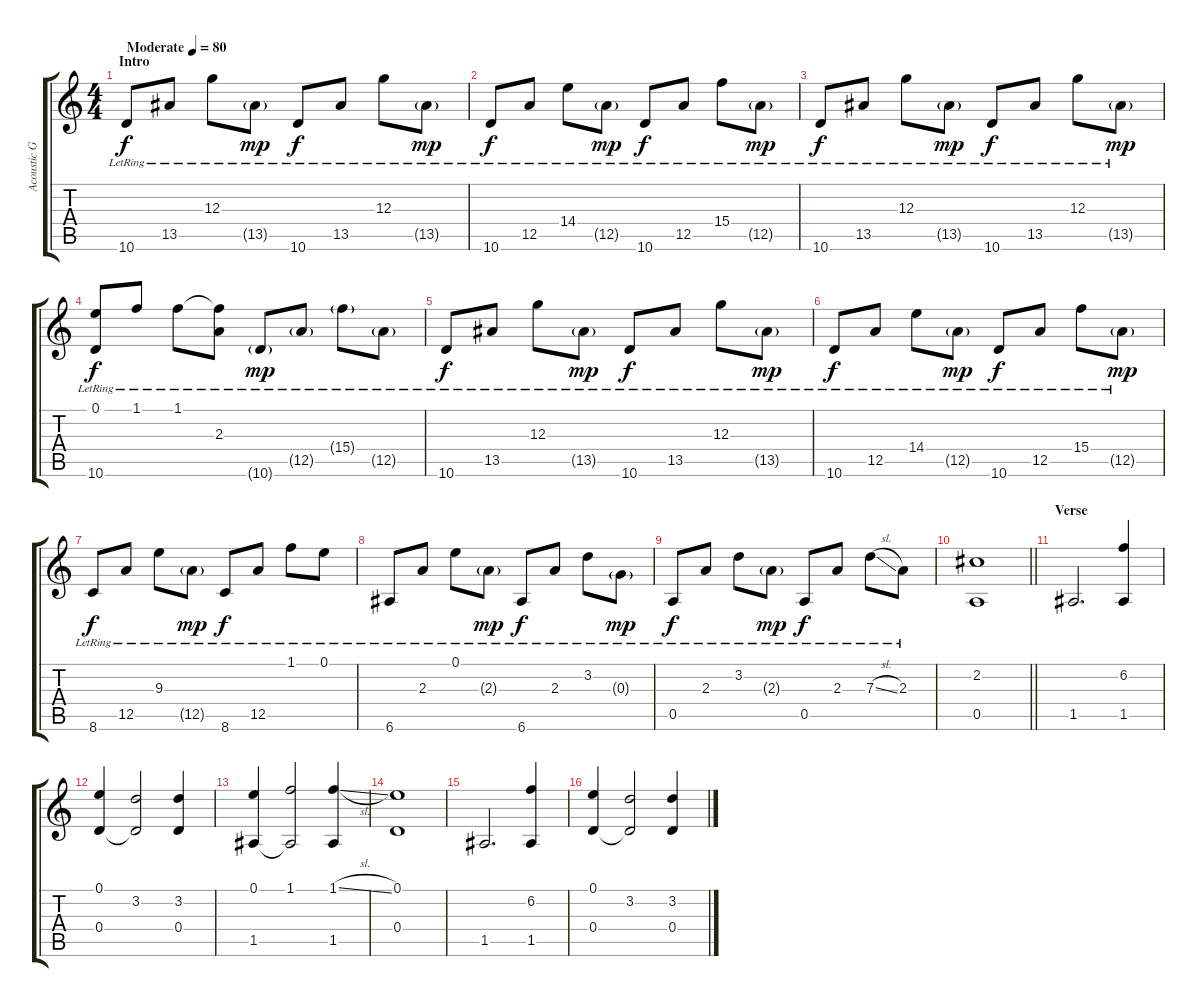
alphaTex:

\track ("Acoustic Guitar" "Acoustic G") {instrument acousticguitarnylon}
\staff {score tabs}
\tuning (E4 B3 G3 D3 A2 E2) {hide}
\ts (4 4)
\section ("" "Intro ")
\tempo (80 "Moderate")
\clef g2
\ks c
10.6{lr}.8{dy f instrument acousticguitarnylon} 13.5{lr}.8 12.3{lr}.8 13.5{g lr}.8{dy mp} 10.6{lr}.8{dy f} 13.5{lr}.8 12.3{lr}.8 13.5{g lr}.8{dy mp} |
10.6{lr}.8{dy f} 12.5{lr}.8 14.4{lr}.8 12.5{g lr}.8{dy mp} 10.6{lr}.8{dy f} 12.5{lr}.8 15.4{lr}.8 12.5{g lr}.8{dy mp} |
10.6{lr}.8{dy f} 13.5{lr}.8 12.3{lr}.8 13.5{g lr}.8{dy mp} 10.6{lr}.8{dy f} 13.5{lr}.8 12.3{lr}.8 13.5{g lr}.8{dy mp} |
(0.1{lr} 10.6{lr}).8{dy f} 1.1{lr}.8 1.1{lr}.8 (1.1{t} 2.3{lr}).8 10.6{g lr}.8{dy mp} 12.5{g lr}.8 15.4{g lr}.8 12.5{g lr}.8 |
10.6{lr}.8{dy f} 13.5{lr}.8 12.3{lr}.8 13.5{g lr}.8{dy mp} 10.6{lr}.8{dy f} 13.5{lr}.8 12.3{lr}.8 13.5{g lr}.8{dy mp} |
10.6{lr}.8{dy f} 12.5{lr}.8 14.4{lr}.8 12.5{g lr}.8{dy mp} 10.6{lr}.8{dy f} 12.5{lr}.8 15.4{lr}.8 12.5{g lr}.8{dy mp} |
8.6{lr}.8{dy f} 12.5{lr}.8 9.3{lr}.8 12.5{g lr}.8{dy mp} 8.6{lr}.8{dy f} 12.5{lr}.8 1.1{lr}.8 0.1{lr}.8 |
6.6{lr}.8 2.3{lr}.8 0.1{lr}.8 2.3{g lr}.8{dy mp} 6.6{lr}.8{dy f} 2.3{lr}.8 3.2{lr}.8 0.3{g lr}.8{dy mp} |
0.5{lr}.8{dy f} 2.3{lr}.8 3.2{lr}.8 2.3{g lr}.8{dy mp} 0.5{lr}.8{dy f} 2.3{lr}.8 7.3{sl lr}.8 2.3{lr}.8 |
\barLineRight lightlight
(2.2 0.5).1 |
\section ("" "Verse")
1.5.2{d} (6.2 1.5).4 |
(0.1 0.4).4 (3.2 0.4{t}).2 (3.2 0.4).4 |
(0.1 1.5).4 (1.1 1.5{t}).2 (1.1{sl} 1.5).4 |
(0.1 0.4).1 |
1.5.2{d} (6.2 1.5).4 |
(0.1 0.4).4 (3.2 0.4{t}).2 (3.2 0.4).4
